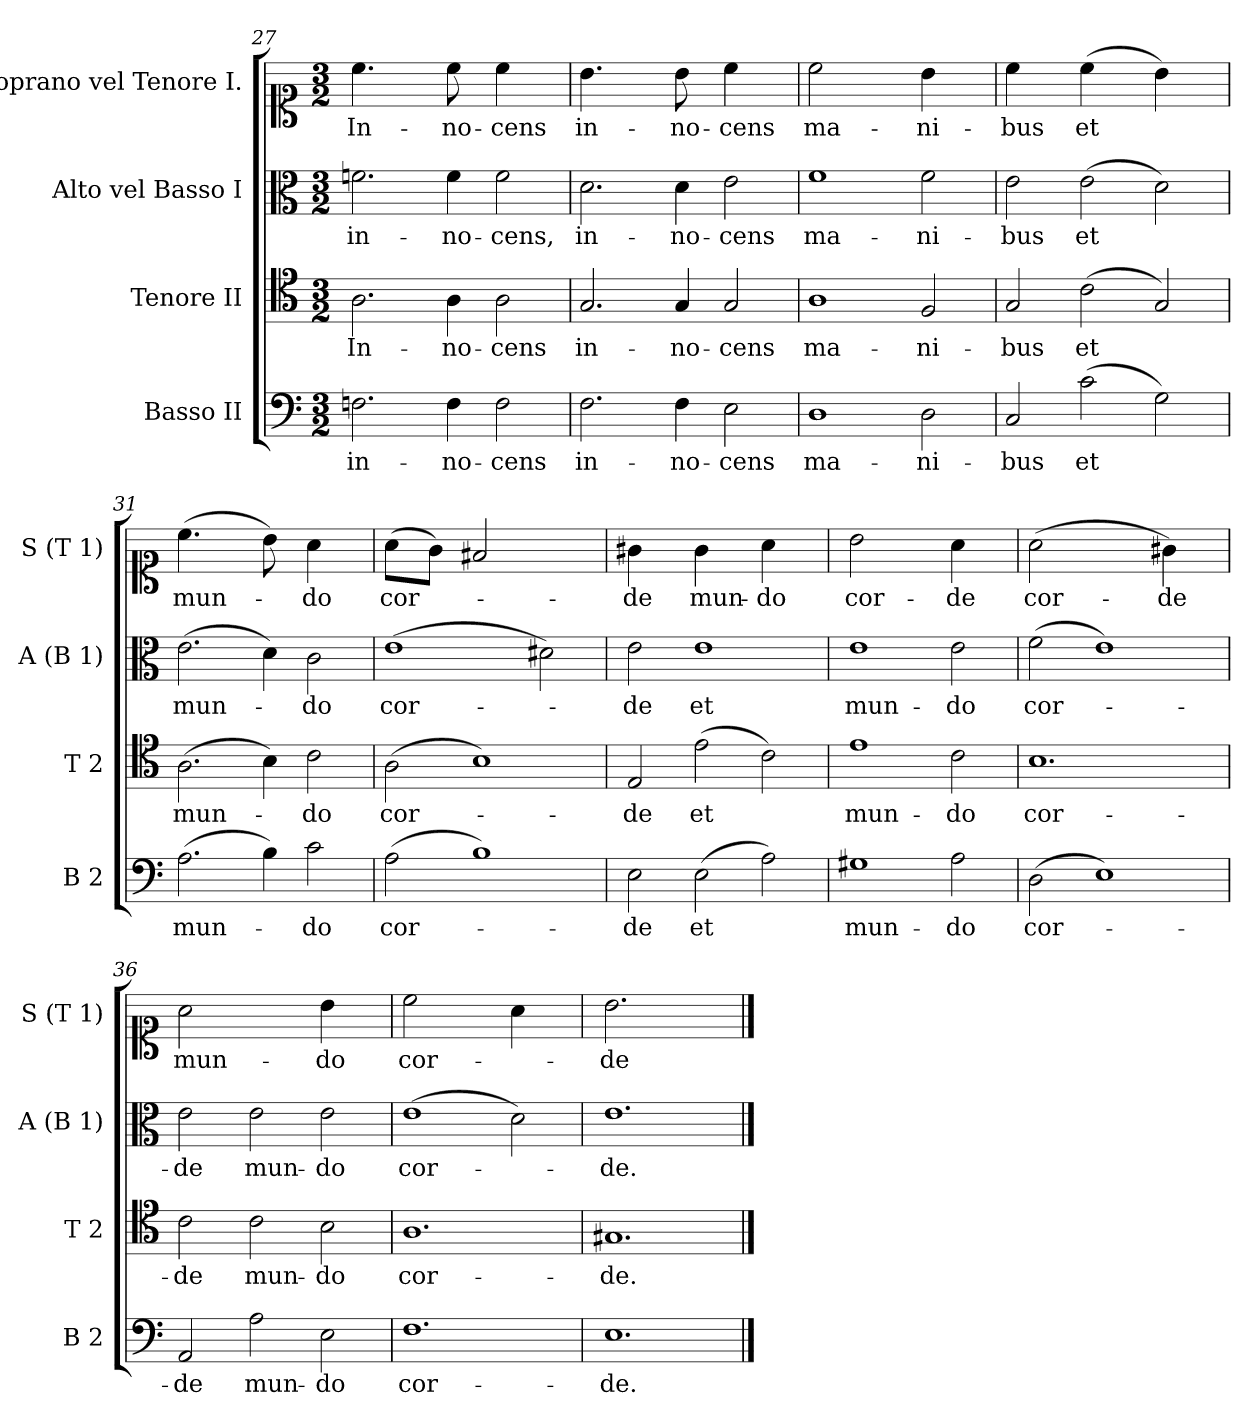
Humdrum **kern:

**kern	**text	**kern	**text	**kern	**text	**kern	**text
*part4	*part4	*part3	*part3	*part2	*part2	*part1	*part1
*staff4	*staff4	*staff3	*staff3	*staff2	*staff2	*staff1	*staff1
*I"Basso II	*	*I"Tenore II	*	*I"Alto vel Basso I	*	*I"Soprano vel Tenore I.	*
*I'B 2	*	*I'T 2	*	*I'A (B 1)	*	*I'S (T 1)	*
*clefF4	*	*clefC4	*	*clefC3	*	*clefC1	*
*k[]	*	*k[]	*	*k[]	*	*k[]	*
*M3/2	*	*M3/2	*	*M3/2	*	*M3/2	*
=27	=27	=27	=27	=27	=27	=27	=27
!	!	!	!	!	!	!LO:N:vis=4.	!
2.Fn\	in-	2.A\	In-	2.fn\	in-	2.cc\	In-
!	!	!	!	!	!	!LO:N:vis=8	!
4F\	-no-	4A\	-no-	4f\	-no-	4cc\	-no-
!	!	!	!	!	!	!LO:N:vis=4	!
2F\	-cens	2A\	-cens	2f\	-cens,	2cc\	-cens
=28	=28	=28	=28	=28	=28	=28	=28
!	!	!	!	!	!	!LO:N:vis=4.	!
2.F\	in-	2.G/	in-	2.d\	in-	2.b\	in-
!	!	!	!	!	!	!LO:N:vis=8	!
4F\	-no-	4G/	-no-	4d\	-no-	4b\	-no-
!	!	!	!	!	!	!LO:N:vis=4	!
2E\	-cens	2G/	-cens	2e\	-cens	2cc\	-cens
=29	=29	=29	=29	=29	=29	=29	=29
!	!	!	!	!	!	!LO:N:vis=2	!
1D	ma-	1A	ma-	1f	ma-	1cc	ma-
!	!	!	!	!	!	!LO:N:vis=4	!
2D\	-ni-	2F/	-ni-	2f\	-ni-	2b\	-ni-
=30	=30	=30	=30	=30	=30	=30	=30
!	!	!	!	!	!	!LO:N:vis=4	!
2C/	-bus	2G/	-bus	2e\	-bus	2cc\	-bus
!	!	!	!	!	!	!LO:N:vis=4	!
(>2c\	et	(>2c\	et	(>2e\	et	(>2cc\	et
!	!	!	!	!	!	!LO:N:vis=4	!
2G\)	.	2G/)	.	2d\)	.	2b\)	.
=31	=31	=31	=31	=31	=31	=31	=31
!	!	!	!	!	!	!LO:N:vis=4.	!
(>2.A\	mun-	(>2.A\	mun-	(>2.e\	mun-	(>2.cc\	mun-
!	!	!	!	!	!	!LO:N:vis=8	!
4B\)	.	4B\)	.	4d\)	.	4b\)	.
!	!	!	!	!	!	!LO:N:vis=4	!
2c\	-do	2c\	-do	2c\	-do	2a\	-do
=32	=32	=32	=32	=32	=32	=32	=32
!	!	!	!	!	!	!LO:N:vis=8	!
(>2A\	cor-	(>2A\	cor-	(>1e	cor-	(>4a\L	cor-
!	!	!	!	!	!	!LO:N:vis=8	!
.	.	.	.	.	.	4g\J)	.
!	!	!	!	!	!	!LO:N:vis=2	!
1B)	.	1B)	.	.	.	1f#X	.
.	.	.	.	2d#X\)	.	.	.
=33	=33	=33	=33	=33	=33	=33	=33
!	!	!	!	!	!	!LO:N:vis=4	!
2E\	-de	2E/	-de	2e\	-de	2g#X\	-de
!	!	!	!	!	!	!LO:N:vis=4	!
(>2E\	et	(>2e\	et	1e	et	2g#\	mun-
!	!	!	!	!	!	!LO:N:vis=4	!
2A\)	.	2c\)	.	.	.	2a\	-do
=34	=34	=34	=34	=34	=34	=34	=34
!	!	!	!	!	!	!LO:N:vis=2	!
1G#X	mun-	1e	mun-	1e	mun-	1b	cor-
!	!	!	!	!	!	!LO:N:vis=4	!
2A\	-do	2c\	-do	2e\	-do	2a\	-de
=35	=35	=35	=35	=35	=35	=35	=35
!	!	!	!	!	!	!LO:N:vis=2	!
(>2D\	cor-	1.B	cor-	(>2f\	cor-	(>1a	cor-
1E)	.	.	.	1e)	.	.	.
!	!	!	!	!	!	!LO:N:vis=4	!
.	.	.	.	.	.	2g#X\)	-de
=36	=36	=36	=36	=36	=36	=36	=36
!	!	!	!	!	!	!LO:N:vis=2	!
2AA/	-de	2c\	-de	2e\	-de	1a	mun-
2A\	mun-	2c\	mun-	2e\	mun-	.	.
!	!	!	!	!	!	!LO:N:vis=4	!
2E\	-do	2B\	-do	2e\	-do	2b\	-do
=37	=37	=37	=37	=37	=37	=37	=37
!	!	!	!	!	!	!LO:N:vis=2	!
1.F	cor-	1.A	cor-	(>1e	cor-	1cc	cor-
!	!	!	!	!	!	!LO:N:vis=4	!
.	.	.	.	2d\)	.	2a\	.
=38	=38	=38	=38	=38	=38	=38	=38
!	!	!	!	!	!	!LO:N:vis=2.	!
1.E	-de.	1.G#X	-de.	1.e	-de.	1.b	-de
==	==	==	==	==	==	==	==
*-	*-	*-	*-	*-	*-	*-	*-
